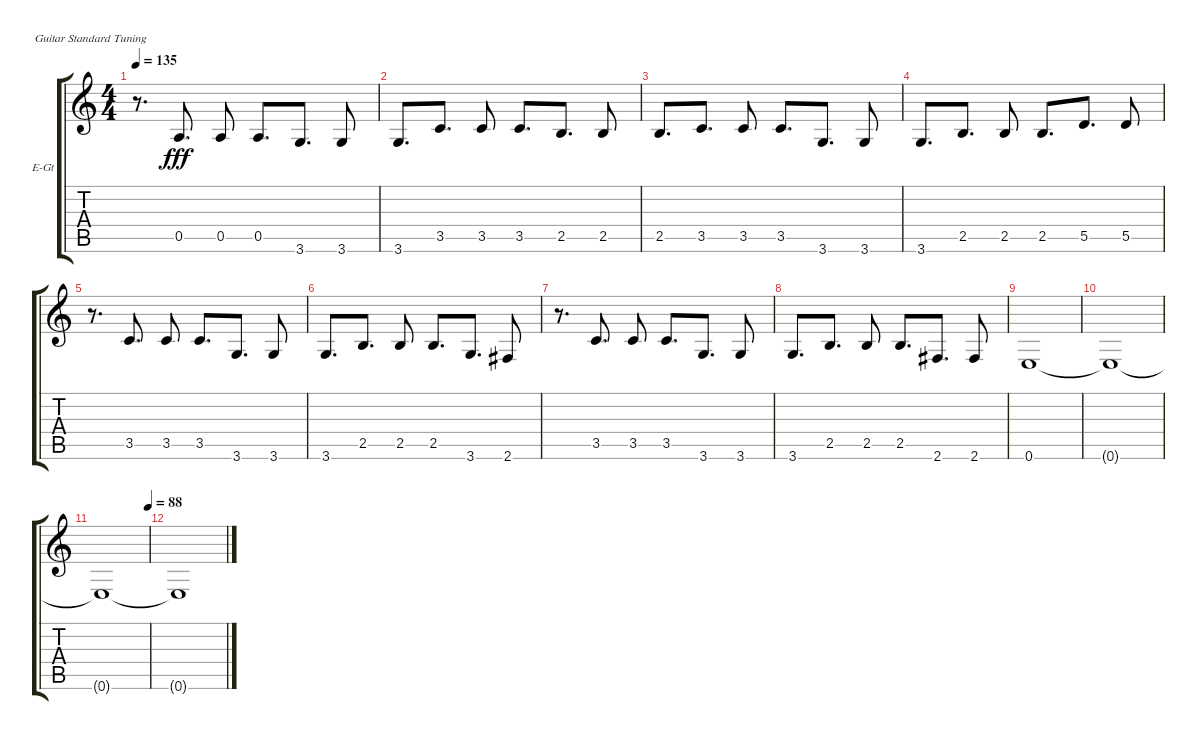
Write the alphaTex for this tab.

\defaultSystemsLayout 4
\bracketExtendMode groupsimilarinstruments
\firstSystemTrackNameOrientation horizontal
\otherSystemsTrackNameOrientation horizontal
\track ("Cook - OD" "E-Gt") {instrument electricguitarclean}
\staff {score tabs}
\tuning (E4 B3 G3 D3 A2 E2)
\ts (4 4)
\tempo 135
\clef g2
\ks c
r.8{d dy fff} 0.5.8{d} 0.5.8 0.5.8{d} 3.6.8{d} 3.6.8 |
3.6.8{d} 3.5.8{d} 3.5.8 3.5.8{d} 2.5.8{d} 2.5.8 |
2.5.8{d} 3.5.8{d} 3.5.8 3.5.8{d} 3.6.8{d} 3.6.8 |
3.6.8{d} 2.5.8{d} 2.5.8 2.5.8{d} 5.5.8{d} 5.5.8 |
r.8{d} 3.5.8{d} 3.5.8 3.5.8{d} 3.6.8{d} 3.6.8 |
3.6.8{d} 2.5.8{d} 2.5.8 2.5.8{d} 3.6.8{d} 2.6.8 |
r.8{d} 3.5.8{d} 3.5.8 3.5.8{d} 3.6.8{d} 3.6.8 |
3.6.8{d} 2.5.8{d} 2.5.8 2.5.8{d} 2.6.8{d} 2.6.8 |
0.6.1 |
0.6{t}.1 |
\tempo (88 1)
0.6{t}.1 |
0.6{t}.1
